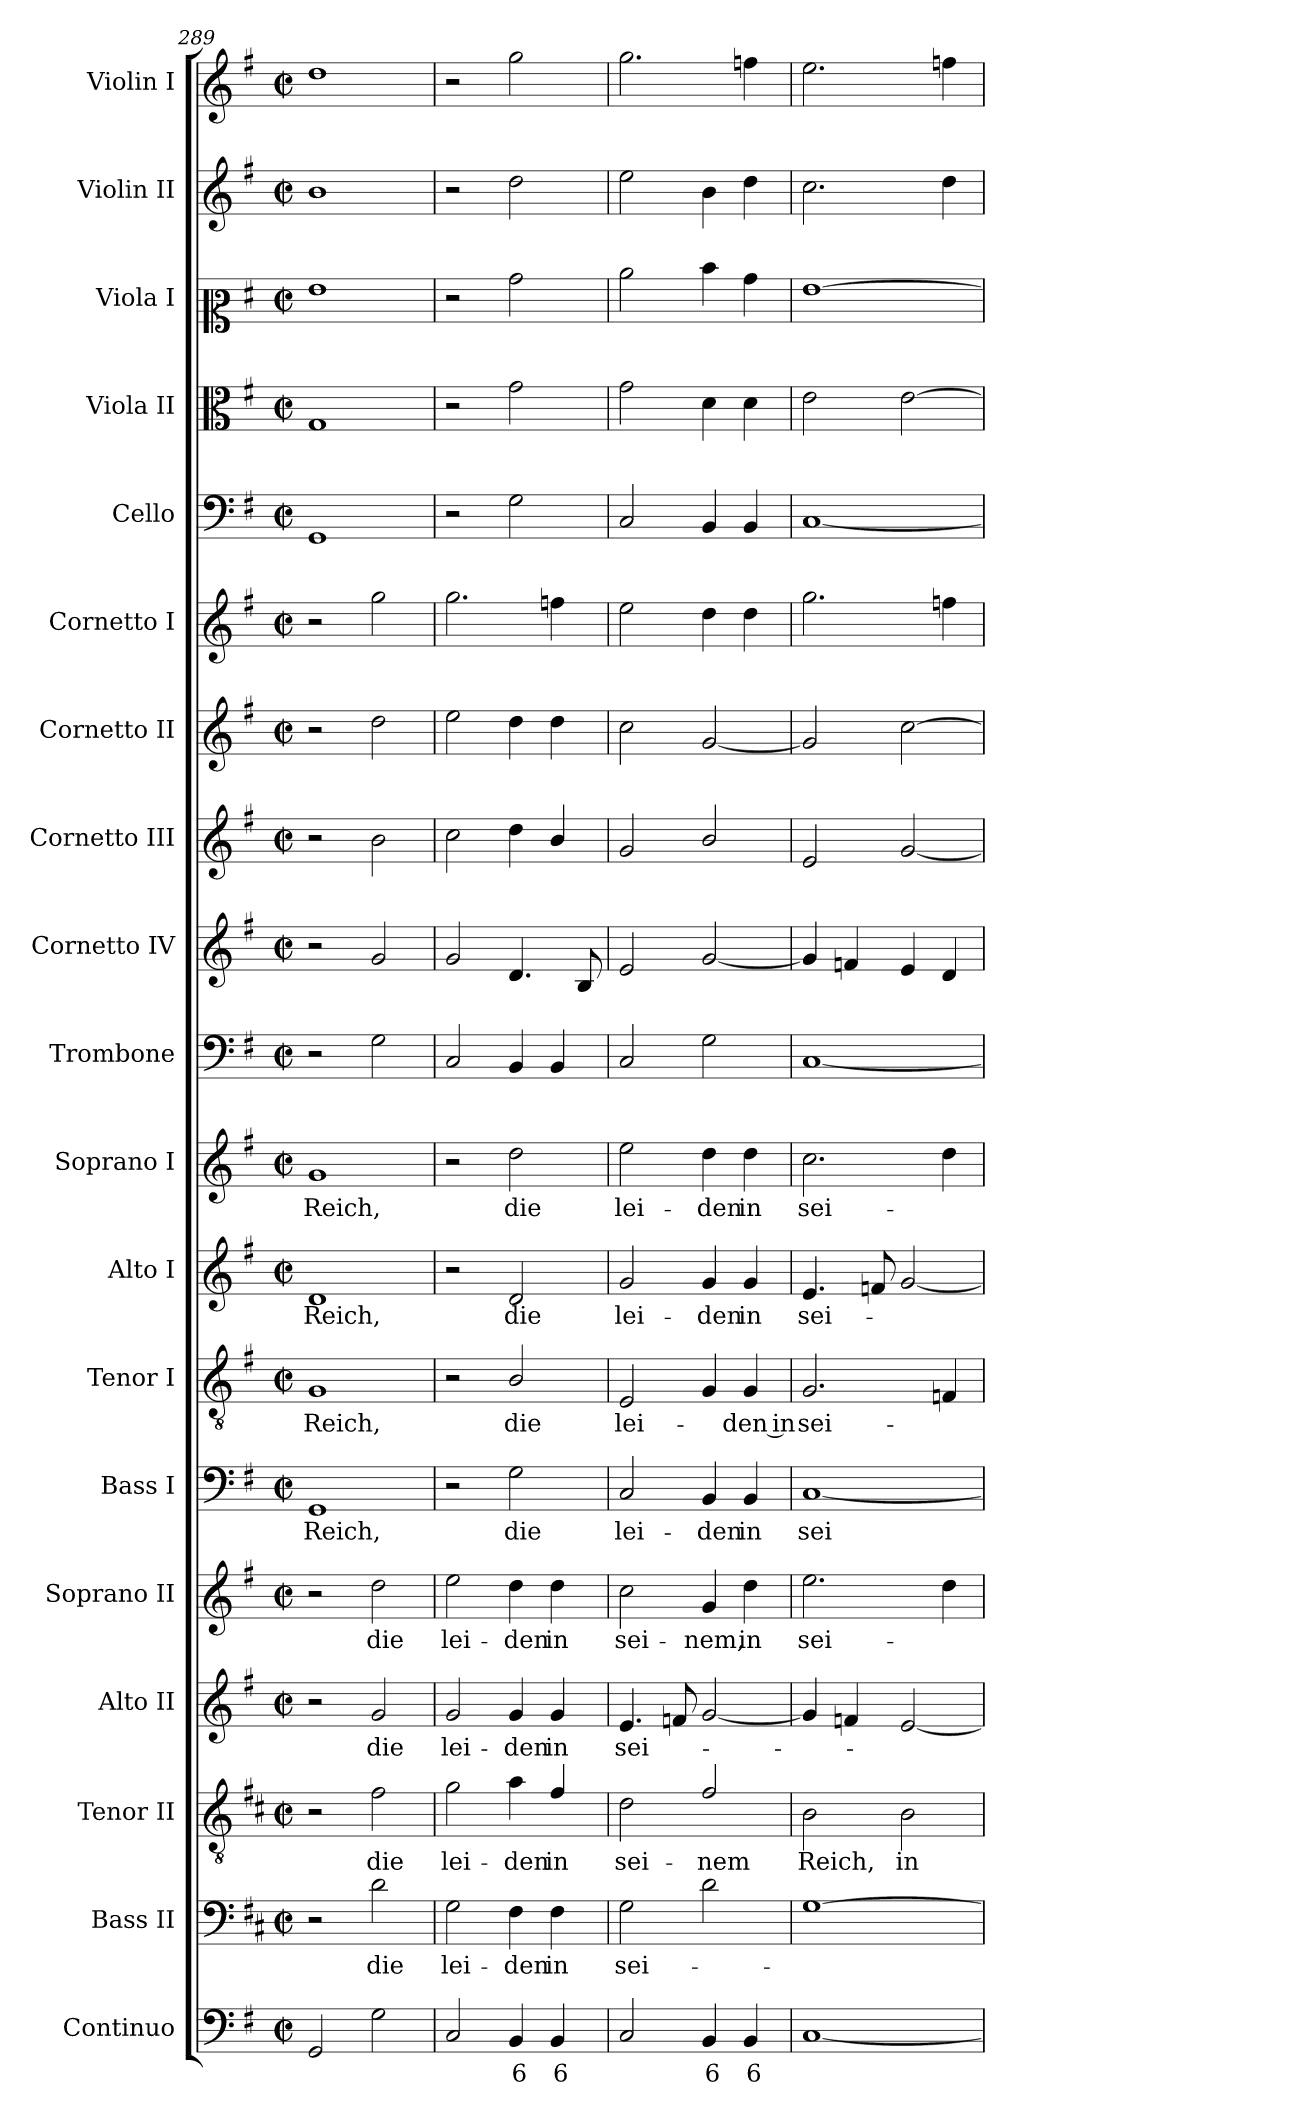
**kern	**text	**kern	**text	**kern	**text	**kern	**text	**kern	**text	**kern	**text	**kern	**text	**kern	**text	**kern	**text	**kern	**kern	**kern	**kern	**kern	**kern	**kern	**kern	**kern	**kern
*part19	*part19	*part18	*part18	*part17	*part17	*part16	*part16	*part15	*part15	*part14	*part14	*part13	*part13	*part12	*part12	*part11	*part11	*part10	*part9	*part8	*part7	*part6	*part5	*part4	*part3	*part2	*part1
*staff19	*staff19	*staff18	*staff18	*staff17	*staff17	*staff16	*staff16	*staff15	*staff15	*staff14	*staff14	*staff13	*staff13	*staff12	*staff12	*staff11	*staff11	*staff10	*staff9	*staff8	*staff7	*staff6	*staff5	*staff4	*staff3	*staff2	*staff1
*I"Continuo	*	*I"Bass II	*	*I"Tenor II	*	*I"Alto II	*	*I"Soprano II	*	*I"Bass I	*	*I"Tenor I	*	*I"Alto I	*	*I"Soprano I	*	*I"Trombone	*I"Cornetto IV	*I"Cornetto III	*I"Cornetto II	*I"Cornetto I	*I"Cello	*I"Viola II	*I"Viola I	*I"Violin II	*I"Violin I
*	*	*I'B II	*	*I'T II	*	*I'A II	*	*I'S II	*	*I'B I	*	*I'T I	*	*I'A I	*	*I'S I	*	*I'Tb	*I'Cn IV	*I'Cn III	*I'Cn II	*I'Cn I	*	*I'Vl II	*I'Vl I	*I'Vn II	*I'Vn I
!!LO:LB:g=z
*clefF4	*	*clefF4	*	*clefGv2	*	*clefG2	*	*clefG2	*	*clefF4	*	*clefGv2	*	*clefG2	*	*clefG2	*	*clefF4	*clefG2	*clefG2	*clefG2	*clefG2	*clefF4	*clefC3	*clefC2	*clefG2	*clefG2
*	*	*ITrd4c7	*	*ITrd4c7	*	*	*	*	*	*	*	*	*	*	*	*	*	*	*	*	*	*	*	*	*	*	*
*k[f#]	*	*k[f#]	*	*k[f#]	*	*k[f#]	*	*k[f#]	*	*k[f#]	*	*k[f#]	*	*k[f#]	*	*k[f#]	*	*k[f#]	*k[f#]	*k[f#]	*k[f#]	*k[f#]	*k[f#]	*k[f#]	*k[f#]	*k[f#]	*k[f#]
*G:	*	*G:	*	*G:	*	*G:	*	*G:	*	*G:	*	*G:	*	*G:	*	*G:	*	*G:	*G:	*G:	*G:	*G:	*G:	*G:	*G:	*G:	*G:
*M2/2	*	*M2/2	*	*M2/2	*	*M2/2	*	*M2/2	*	*M2/2	*	*M2/2	*	*M2/2	*	*M2/2	*	*M2/2	*M2/2	*M2/2	*M2/2	*M2/2	*M2/2	*M2/2	*M2/2	*M2/2	*M2/2
*met(c|)	*	*met(c|)	*	*met(c|)	*	*met(c|)	*	*met(c|)	*	*met(c|)	*	*met(c|)	*	*met(c|)	*	*met(c|)	*	*met(c|)	*met(c|)	*met(c|)	*met(c|)	*met(c|)	*met(c|)	*met(c|)	*met(c|)	*met(c|)	*met(c|)
=289	=289	=289	=289	=289	=289	=289	=289	=289	=289	=289	=289	=289	=289	=289	=289	=289	=289	=289	=289	=289	=289	=289	=289	=289	=289	=289	=289
!	!	!	!	!	!	!	!	!	!	!	!LO:LY:b	!	!LO:LY:b	!	!LO:LY:b	!	!LO:LY:b	!	!	!	!	!	!	!	!	!	!
2GG	.	2r	.	2r	.	2r	.	2r	.	1GG	Reich,	1G	Reich,	1d	Reich,	1g	Reich,	2r	2r	2r	2r	2r	1GG	1G	1g	1b	1dd
!	!	!	!LO:LY:b	!	!LO:LY:b	!	!LO:LY:b	!	!LO:LY:b	!	!	!	!	!	!	!	!	!	!	!	!	!	!	!	!	!	!
2G	.	2G	die	2B	die	2g	die	2dd	die	.	.	.	.	.	.	.	.	2G	2g	2b	2dd	2gg	.	.	.	.	.
=290	=290	=290	=290	=290	=290	=290	=290	=290	=290	=290	=290	=290	=290	=290	=290	=290	=290	=290	=290	=290	=290	=290	=290	=290	=290	=290	=290
!	!	!	!LO:LY:b	!	!LO:LY:b	!	!LO:LY:b	!	!LO:LY:b	!	!	!	!	!	!	!	!	!	!	!	!	!	!	!	!	!	!
2C	.	2C	lei-	2c	lei-	2g	lei-	2ee	lei-	2r	.	2r	.	2r	.	2r	.	2C	2g	2cc	2ee	2.gg	2r	2r	2r	2r	2r
!	!LO:LY:b	!	!LO:LY:b	!	!LO:LY:b	!	!LO:LY:b	!	!LO:LY:b	!	!LO:LY:b	!	!LO:LY:b	!	!LO:LY:b	!	!LO:LY:b	!	!	!	!	!	!	!	!	!	!
4BB	6	4BB	-den	4d	-den	4g	-den	4dd	-den	2G	die	2B/	die	2d	die	2dd	die	4BB	4.d	4dd	4dd	.	2G	2g	2b	2dd	2gg
!	!LO:LY:b	!	!LO:LY:b	!	!LO:LY:b	!	!LO:LY:b	!	!LO:LY:b	!	!	!	!	!	!	!	!	!	!	!	!	!	!	!	!	!	!
4BB	6	4BB	in	4B/	in	4g	in	4dd	in	.	.	.	.	.	.	.	.	4BB	.	4b/	4dd	4ffn	.	.	.	.	.
.	.	.	.	.	.	.	.	.	.	.	.	.	.	.	.	.	.	.	8B	.	.	.	.	.	.	.	.
=291	=291	=291	=291	=291	=291	=291	=291	=291	=291	=291	=291	=291	=291	=291	=291	=291	=291	=291	=291	=291	=291	=291	=291	=291	=291	=291	=291
!	!	!	!LO:LY:b	!	!LO:LY:b	!	!LO:LY:b	!	!LO:LY:b	!	!LO:LY:b	!	!LO:LY:b	!	!LO:LY:b	!	!LO:LY:b	!	!	!	!	!	!	!	!	!	!
2C	.	2C	sei-	2G	sei-	4.e	sei-	2cc	sei-	2C	lei-	2E	lei-	2g	lei-	2ee	lei-	2C	2e	2g	2cc	2ee	2C	2g	2cc	2ee	2.gg
.	.	.	.	.	.	8fn	.	.	.	.	.	.	.	.	.	.	.	.	.	.	.	.	.	.	.	.	.
!	!LO:LY:b	!	!	!	!LO:LY:b	!	!	!	!LO:LY:b	!	!LO:LY:b	!	!	!	!LO:LY:b	!	!LO:LY:b	!	!	!	!	!	!	!	!	!	!
4BB	6	2G	.	2B/	-nem	[2g	.	4g	-nem,	4BB	-den	4G	.	4g	-den	4dd	-den	2G	[2g	2b/	[2g	4dd	4BB	4d	4dd	4b	.
!	!LO:LY:b	!	!	!	!	!	!	!	!LO:LY:b	!	!LO:LY:b	!	!LO:LY:b	!	!LO:LY:b	!	!LO:LY:b	!	!	!	!	!	!	!	!	!	!
4BB	6	.	.	.	.	.	.	4dd	in	4BB	in	4G	-den in	4g	in	4dd	in	.	.	.	.	4dd	4BB	4d	4b	4dd	4ffn
=292	=292	=292	=292	=292	=292	=292	=292	=292	=292	=292	=292	=292	=292	=292	=292	=292	=292	=292	=292	=292	=292	=292	=292	=292	=292	=292	=292
!	!	!	!	!	!LO:LY:b	!	!	!	!LO:LY:b	!	!LO:LY:b	!	!LO:LY:b	!	!LO:LY:b	!	!LO:LY:b	!	!	!	!	!	!	!	!	!	!
[1C	.	[1C	.	2E	Reich,	4g]	.	2.ee	sei-	[1C	sei-	2.G	sei-	4.e	sei-	2.cc	sei-	[1C	4g]	2e	2g]	2.gg	[1C	2e	[1g	2.cc	2.ee
.	.	.	.	.	.	4fn	.	.	.	.	.	.	.	.	.	.	.	.	4fn	.	.	.	.	.	.	.	.
.	.	.	.	.	.	.	.	.	.	.	.	.	.	8fn	.	.	.	.	.	.	.	.	.	.	.	.	.
!	!	!	!	!	!LO:LY:b	!	!	!	!	!	!	!	!	!	!	!	!	!	!	!	!	!	!	!	!	!	!
.	.	.	.	2E	in	[2e	.	.	.	.	.	.	.	[2g	.	.	.	.	4e	[2g	[2cc	.	.	[2e	.	.	.
.	.	.	.	.	.	.	.	4dd	.	.	.	4Fn	.	.	.	4dd	.	.	4d	.	.	4ffn	.	.	.	4dd	4ffn
=	=	=	=	=	=	=	=	=	=	=	=	=	=	=	=	=	=	=	=	=	=	=	=	=	=	=	=
*-	*-	*-	*-	*-	*-	*-	*-	*-	*-	*-	*-	*-	*-	*-	*-	*-	*-	*-	*-	*-	*-	*-	*-	*-	*-	*-	*-
